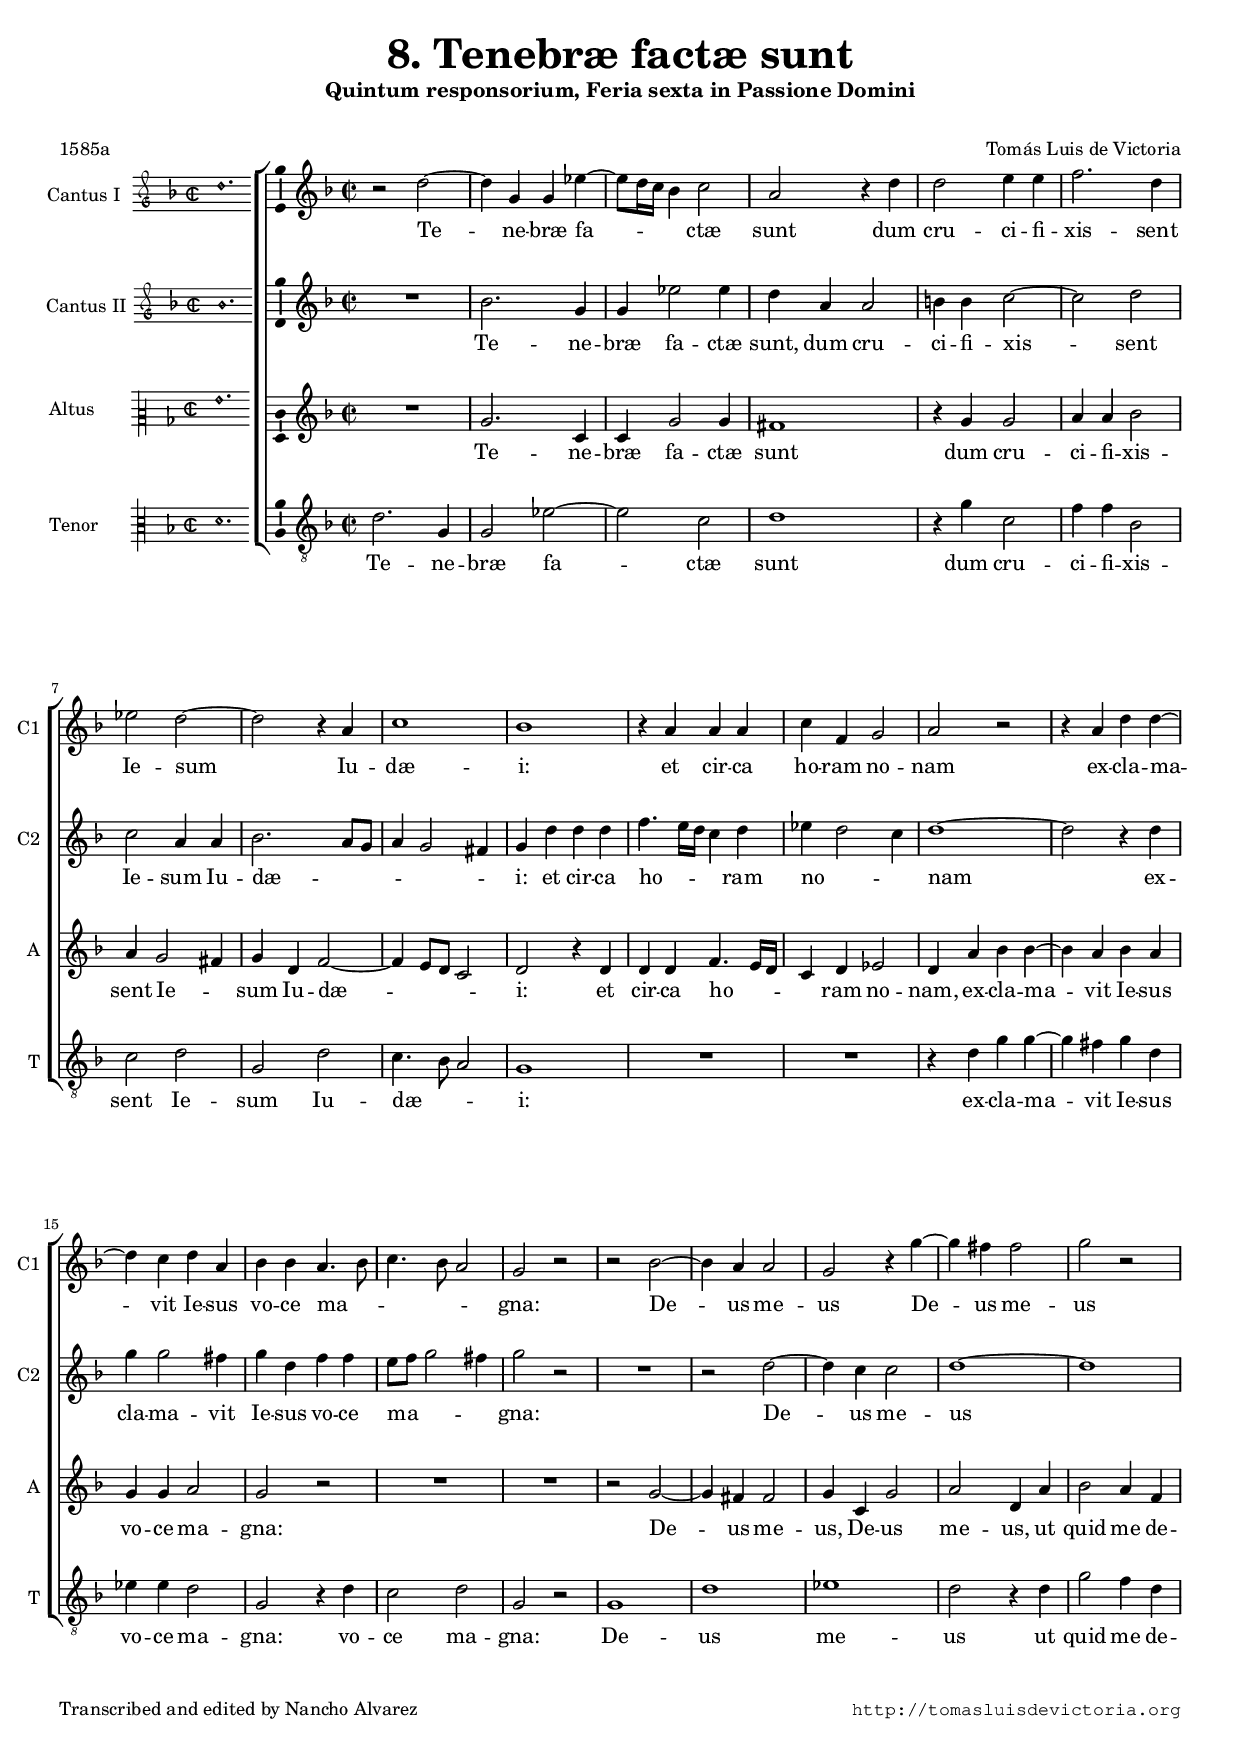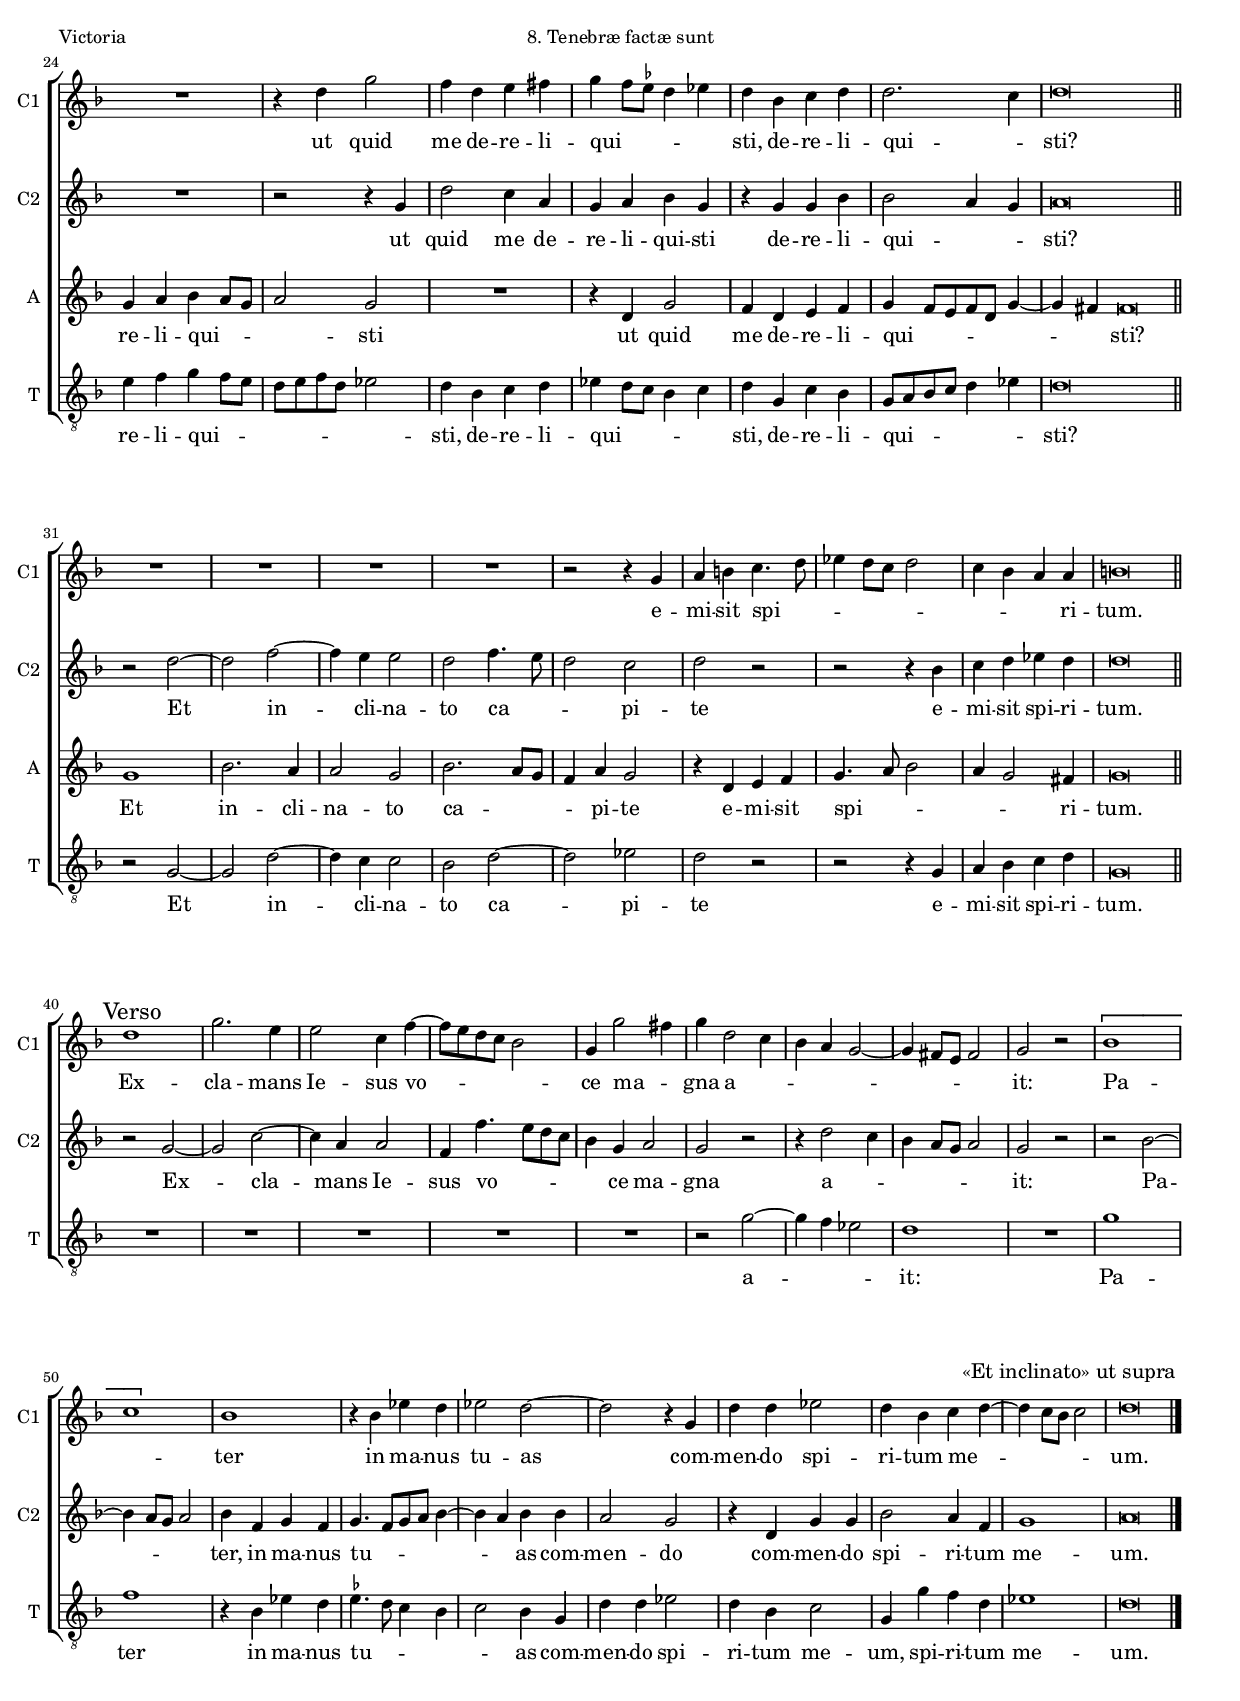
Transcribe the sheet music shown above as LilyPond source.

\version "2.18.0"

#(set-default-paper-size "a4")
#(set-global-staff-size 16)
#(ly:set-option 'point-and-click #f)
%mobile -s15.5 -i3.2 -ball -m8

italicas=\override LyricText.font-shape = #'italic
rectas=\override LyricText.font-shape = #'upright
ss=\once \set suggestAccidentals = ##t
incipitwidth=20

htitle="8. Tenebræ factæ sunt"
hcomposer="Victoria"


\header {
	title=\markup{\fontsize #3 "8. Tenebræ factæ sunt" }
	subtitle=\markup{"Quintum responsorium, Feria sexta in Passione Domini"}
	subsubtitle=" "
	composer="Tomás Luis de Victoria"
        pdfauthor=\composer
	poet = "1585a"
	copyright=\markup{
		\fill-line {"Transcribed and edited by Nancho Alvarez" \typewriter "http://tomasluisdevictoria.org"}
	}
%	tagline=""
}

global={\key d \minor \time 2/2 \skip 1*30 \bar "||" \break
				\skip 1*9 \bar "||" \break
				\skip 1*19 \bar "|." 
}


cantus={
	r2 d' ~ |
	d'4 g g ees' ~ |
	ees'8 d'16 c' bes4 c'2 |
	a r4 d' |
%5
	d'2 e'4 e' |
	f'2. d'4 |
	ees'2 d' ~ |
	d' r4 a |
	c'1 |
%10
	bes |
	r4 a a a |
	c' f g2 |
	a r |
	r4 a d' d' ~ |
%15
	d' c' d' a |
	bes bes a4. bes8 |
	c'4. bes8 a2 |
	g r |
	r bes ~ |
%20
	bes4 a a2 |
	g r4 g' ~ |
	g' fis' fis'2 |
	g' r |
	R1 |
%25
	r4 d' g'2 |
	f'4 d' e' fis' |
	g' f'8 \ss ees' d'4 ees'! |
	d' bes c' d' |
	d'2. c'4 |
%30
	d'\breve*1/2 |
	s1*0 R1 |
	R |
	R |
	R |
%35
	r2 r4 g |
	a b c'4. d'8 |
	ees'4 d'8 c' d'2 |
	c'4 bes a a |
	b\breve*1/2 |
	\override Score.RehearsalMark.self-alignment-X = #left
	\override Score.RehearsalMark.break-visibility = #end-of-line-invisible
	\mark \markup{"Verso"}
%40
	d'1 |
	g'2. e'4 |
	e'2 c'4 f' ~ |
	f'8 e' d' c' bes2 |
	g4 g'2 fis'4 |
%45
	g' d'2 c'4 |
	bes a g2 ~ |
	g4 fis8 e fis2 | % fis!
	g r |
	\[bes1 |
%50
	c'\] |
	bes |
	r4 bes ees' d' |
	ees'2 d' ~ |
	d' r4 g |
%55
	d' d' ees'2 |
	d'4 bes c' d' ~ |
	d' c'8 bes c'2 |
	d'\breve*1/2
	\override Score.RehearsalMark.self-alignment-X = #right
	\override Score.RehearsalMark.break-visibility = #begin-of-line-invisible
	\override Score.RehearsalMark.padding = #2.0
	\mark \markup{\smaller "«Et inclinato» ut supra"}
}

altus={
	R1 |
	bes2. g4 |
	g ees'2 ees'4 |
	d' a a2 |
%5
	b4 b c'2 ~ |
	c' d' |
	c' a4 a |
	bes2. a8 g |
	a4 g2 fis4 |
%10
	g d' d' d' |
	f'4. e'16 d' c'4 d' |
	ees' d'2 c'4 |
	d'1 ~ |
	d'2 r4 d' |
%15
	g' g'2 fis'4 |
	g' d' f' f' |
	e'8 f' g'2 fis'4 |
	g'2 r |
	R1 |
%20
	r2 d' ~ |
	d'4 c' c'2 |
	d'1 ~ |
	d' |
	R |
%25
	r2 r4 g |
	d'2 c'4 a |
	g a bes g |
	r g g bes |
	bes2 a4 g |
%30
	a\breve*1/2 |
	r2 d' ~ |
	d' f' ~ |
	f'4 e' e'2 |
	d' f'4. e'8 |
%35
	d'2 c' |
	d' r |
	r r4 bes |
	c' d' ees' d' |
	d'\breve*1/2 |
%40
	r2 g ~ |
	g c' ~ |
	c'4 a a2 |
	f4 f'4. e'8 d' c' |
	bes4 g a2 |
%45
	g r |
	r4 d'2 c'4 |
	bes a8 g a2 |
	g r |
	r bes ~ |
%50
	bes4 a8 g a2 |
	bes4 f g f |
	g4.  f8[ g a] bes4 ~ |
	bes a bes bes |
	a2 g |
%55
	r4 d g g |
	bes2 a4 f |
	g1 |
	a\breve*1/2
}

tenor={
	R1 |
	g2. c4 |
	c g2 g4 |
	fis1 |
%5
	r4 g g2 |
	a4 a bes2 |
	a4 g2 fis4 |
	g d f2 ~ |
	f4 e8 d c2 |
%10
	d r4 d |
	d d f4. e16 d |
	c4 d ees2 |
	d4 a bes bes ~ |
	bes a bes a |
%15
	g g a2 |
	g r |
	R1 |
	R |
	r2 g ~ |
%20
	g4 fis fis2 |
	g4 c g2 |
	a d4 a |
	bes2 a4 f |
	g a bes a8 g |
%25
	a2 g |
	R1 |
	r4 d g2 |
	f4 d e f |
	g f8[ e f d] g4 ~ |
%30
	g fis fis\breve*1/4 |
	g1 |
	bes2. a4 |
	a2 g |
	bes2. a8 g |
%35
	f4 a g2 |
	r4 d e f |
	g4. a8 bes2 |
	a4 g2 fis4 |
	g\breve*1/2 |
%40
	R1 |
	R |
	R |
	R |
	R |
%45
	R |
	R |
	R |
	R |
	R |
%50
	R |
	R |
	R |
	R |
	R |
%55
	R |
	R |
	R |
	R
}

bassus={
	d2. g,4 |
	g,2 ees ~ |
	ees c |
	d1 |
%5
	r4 g c2 |
	f4 f bes,2 |
	c d |
	g, d |
	c4. bes,8 a,2 |
%10
	g,1 |
	R |
	R |
	r4 d g g ~ |
	g fis g d |
%15
	ees ees d2 |
	g, r4 d |
	c2 d |
	g, r |
	g,1 |
%20
	d |
	ees |
	d2 r4 d |
	g2 f4 d |
	e f g f8 e |
%25
	d e f d ees2 |
	d4 bes, c d |
	ees d8 c bes,4 c |
	d g, c bes, |
	g,8 a, bes, c d4 ees |
%30
	d\breve*1/2 |
	r2 g, ~ |
	g, d ~ |
	d4 c c2 |
	bes, d ~ |
%35
	d ees |
	d r |
	r r4 g, |
	a, bes, c d |
	g,\breve*1/2 |
%40
	R1 |
	R |
	R |
	R |
	R |
%45
	r2 g ~ |
	g4 f ees2 |
	d1 |
	R |
	g |
%50
	f |
	r4 bes, ees d |
	\ss ees4. d8 c4 bes, |
	c2 bes,4 g, |
	d d ees2 |
%55
	d4 bes, c2 |
	g,4 g f d |
	ees1 |
	d\breve*1/2
}


textocantus=\lyricmode{
Te -- _ ne -- bræ fa -- _ _ _ _ ctæ sunt 
dum cru -- ci -- fi -- xis -- sent Ie -- sum _
Iu -- dæ -- i:
et cir -- ca ho -- ram no -- nam
ex -- cla -- ma -- _ vit Ie -- sus vo -- ce ma -- _ _ _ _ gna:
De -- _ us me -- us 
De --  _ us  me -- us
ut quid me de -- re -- li -- qui -- _ _ _ _ sti, de -- re -- li -- qui -- _ sti?
e -- mi -- sit spi -- _ _ _ _ _ _ _ _  ri -- tum.
Ex -- cla -- mans Ie -- sus vo -- _ _ _ _ _ ce ma -- _ gna a -- _ _ _ _ _ _ _ _ it: % Ait
Pa -- _ ter
in ma -- nus tu -- as _
com -- men -- do spi -- ri -- tum me -- _ _ _ _ _ um.

}

textoaltus=\lyricmode{
Te -- ne -- bræ fa -- ctæ sunt,  % :
dum cru -- ci -- fi -- xis -- _ sent Ie -- sum 
Iu -- dæ -- _ _ _ _ _ i:
et cir -- ca ho -- _ _ _ ram no -- _ _ nam _
ex -- cla -- ma -- vit Ie -- sus vo -- ce ma -- _ _ _ gna:
De -- _ us me -- us _ 
ut quid me de -- re -- li -- qui -- sti
de -- re -- li -- qui -- _ _ sti?
Et _ in -- _ cli -- na -- to ca -- _ _ pi -- te
e -- mi -- sit spi -- ri -- tum.
Ex -- _ cla -- _ mans Ie -- sus vo -- _ _ _ _ ce ma -- gna a -- _ _ _ _ _ it:
Pa -- _ _ _ _ ter, in ma -- nus tu -- _ _ _ _ _ _ as 
com -- men -- do
com -- men -- do  spi -- ri -- tum me -- um.

}

textotenor=\lyricmode{
Te -- ne -- bræ fa -- ctæ sunt 
dum cru -- ci -- fi -- xis -- sent Ie -- _ sum 
Iu -- dæ -- _ _ _ _ i:
et cir -- ca ho -- _ _ _ ram no -- nam, 
ex -- cla -- ma -- _ vit Ie -- sus vo -- ce ma -- gna:
De -- _ us me -- us, 
De -- us me -- us, 
ut quid me de -- re -- li -- qui -- _ _ _ sti 
ut quid me de -- re -- li -- qui -- _ _ _ _ _ _ _ sti?
Et in --  cli -- na -- to ca -- _ _ _ pi -- te
e -- mi -- sit spi -- _ _ _ _ ri -- tum.
}

textobassus=\lyricmode{
Te -- ne -- bræ fa -- _ ctæ sunt 
dum cru -- ci -- fi -- xis -- sent Ie -- sum 
Iu -- dæ -- _ _ i:
ex -- cla -- ma -- _ vit Ie -- sus vo -- ce ma --  gna:
vo -- ce ma -- gna:
De -- us me -- us  
ut quid me de -- re -- li -- qui -- _ _ _ _ _ _ _ sti, 
de -- re -- li -- qui -- _ _ _ _ sti,
de -- re -- li -- qui -- _ _ _ _ _ sti?
Et _ in -- _ cli -- na -- to ca -- _ pi -- te
e -- mi -- sit spi -- ri -- tum.
a -- _ _ _ it:
Pa -- ter
in ma -- nus tu -- _ _ _ _ as 
com -- men -- do  spi -- ri -- tum me -- um,
spi -- ri -- tum me -- um.
}



incipitcantus=\markup{
	\score{
		{ 
		\set Staff.instrumentName="Cantus I  "
		\override NoteHead.style = #'neomensural
		\override Rest.style = #'neomensural
		\override Staff.TimeSignature.style = #'neomensural
		\cadenzaOn 
		\clef "petrucci-g"
		\key d \minor
		\time 2/2
		d''1.
		} 
	\layout { line-width=\incipitwidth indent = 0 }
	}
}


incipitaltus=\markup{
	\score{
		{ 
		\set Staff.instrumentName="Cantus II "
		\override NoteHead.style = #'neomensural 
		\override Rest.style = #'neomensural
		\override Staff.TimeSignature.style = #'neomensural
		\cadenzaOn 
		\clef "petrucci-g"
		\key d \minor
		\time 2/2
		bes'1.
		} 
	\layout { line-width=\incipitwidth indent = 0 }
	}
}


incipittenor=\markup{
	\score{
		{ 
		\set Staff.instrumentName="Altus       "
		\override NoteHead.style = #'neomensural 
		\override Rest.style = #'neomensural
		\override Staff.TimeSignature.style = #'neomensural
		\cadenzaOn 
		\clef "petrucci-c2"
		\key d \minor
		\time 2/2
		g'1.
		} 
	\layout { line-width=\incipitwidth indent = 0 }
	}
}


incipitbassus=\markup{
	\score{
		{ 
		\set Staff.instrumentName="Tenor      "
		\override NoteHead.style = #'neomensural 
		\override Rest.style = #'neomensural
		\override Staff.TimeSignature.style = #'neomensural
		\cadenzaOn 
		\clef "petrucci-c3"
		\key d \minor
		\time 2/2
		d'1.
		} 
	\layout { line-width=\incipitwidth indent = 0 }
	}
}





\score {
\transpose c' c' {
\transpose c c' {
\new ChoirStaff<<

	\new Staff <<\global
	\new Voice="v1" {
		\set Staff.instrumentName=\incipitcantus
		\set Staff.shortInstrumentName="C1 "
		\clef "treble"
		\cantus }
	\new Lyrics \lyricsto "v1" {\textocantus }
	>>

	
	\new Staff << \global
	\new Voice="v2" {
		\set Staff.instrumentName=\incipitaltus
		\set Staff.shortInstrumentName="C2 "
		\clef "treble" 
		\altus}
	\new Lyrics \lyricsto "v2" {\textoaltus }
	>>

	
	\new Staff <<\global
	\new Voice="v3" {
		\set Staff.instrumentName=\incipittenor
		\set Staff.shortInstrumentName="A "
		\clef "treble"
		\tenor }
	\new Lyrics \lyricsto "v3" {\textotenor }
	>>
	

	\new Staff <<\global
	\new Voice="v4" {
		\set Staff.instrumentName=\incipitbassus
		\set Staff.shortInstrumentName="T "
		\clef "G_8" 
		\bassus }
	\new Lyrics \lyricsto "v4" {\textobassus}
	>>
	
>>
}%transpose octava
}%transpose

\layout{ 
	\context {\Score \override BarNumber.padding = #2 }
	\context {\Lyrics 
			\override LyricText.font-size = #1.5 
			\override LyricHyphen.minimum-distance = #0.33
	}
	\context {\Voice melismaBusyProperties = #'() }
	\context { \Staff \RemoveEmptyStaves }
	\context {\Staff \consists Ambitus_engraver 
			\override LigatureBracket.padding = #1
			\override VerticalAxisGroup.staff-staff-spacing =
			#'((basic-distance . 11) (minimum-distance . 0) (padding . 1))
	}
}

%\midi {}

}

\paper{
	evenHeaderMarkup=\markup  \fill-line { \hcomposer \htitle #" " } %notablet
	%tablet evenHeaderMarkup=\markup  \fill-line { \fromproperty #'page:page-number-string \htitle \hcomposer }
	%tablet oddHeaderMarkup= \markup  \fill-line { \on-the-fly #not-first-page \hcomposer \on-the-fly #not-first-page \htitle \on-the-fly #not-first-page \fromproperty #'page:page-number-string }
	%system-count=8
	%page-count=1
	ragged-last-bottom = ##f
	indent=3.5\cm
	system-system-spacing =
	#'((basic-distance . 20) (minimum-distance . 0) (padding . 5))
	top-system-spacing = % header
	#'((basic-distance . 8) (minimum-distance . 0) (padding . 0))
	last-bottom-spacing = % footer
	#'((basic-distance . 12) (minimum-distance . 0) (padding . 0))
	%top-markup-spacing #'basic-distance = 0
	%markup-system-spacing #'basic-distance = 20
}
